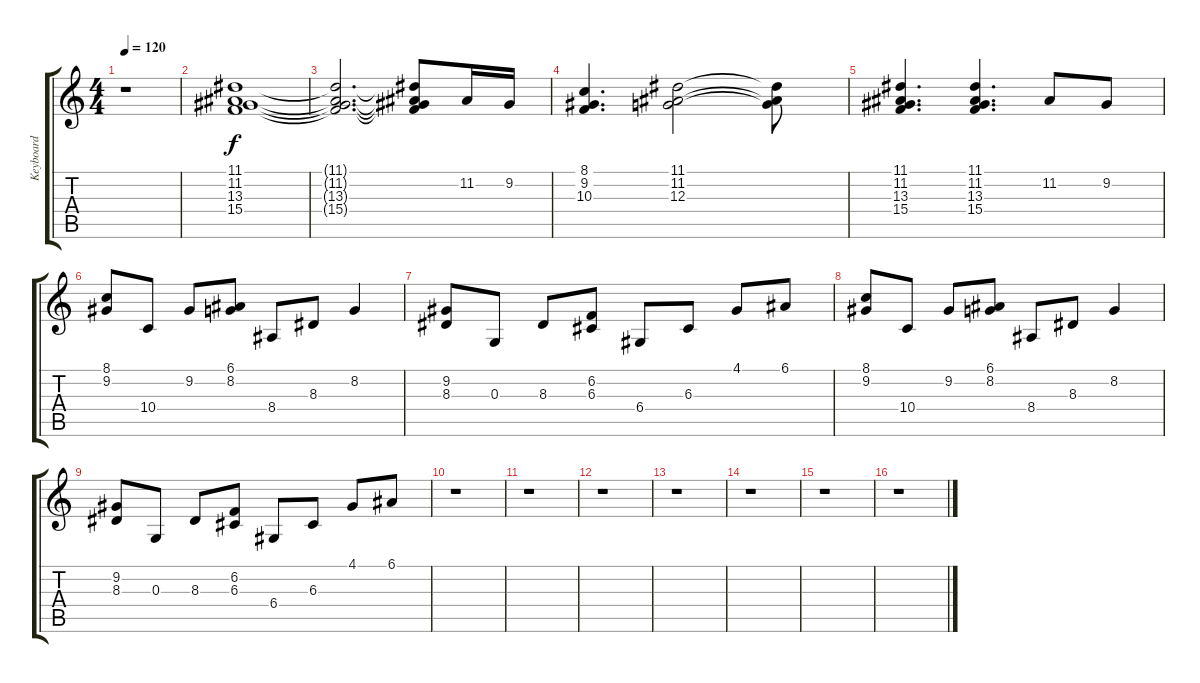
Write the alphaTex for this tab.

\track ("Keyboard" "Keyboard") {instrument electricpiano2}
\staff {score tabs}
\tuning (E4 B3 G3 D3 A2 E2) {hide}
\ts (4 4)
\tempo 120
\clef g2
\ks c
r.1{dy f} |
(11.1 11.2 13.3 15.4).1 |
(11.1{t} 11.2{t} 13.3{t} 15.4{t}).2{d} (11.1{t} 11.2{t} 13.3{t} 15.4{t}).8 11.2.16 9.2.16 |
(8.1 9.2 10.3).4{d} (11.1 11.2 12.3).2 (11.1{t} 11.2{t} 12.3{t}).8 |
(11.1 11.2 13.3 15.4).4{d} (11.1 11.2 13.3 15.4).4{d} 11.2.8 9.2.8 |
(8.1 9.2).8 10.4.8 9.2.8 (6.1 8.2).8 8.4.8 8.3.8 8.2.4 |
(9.2 8.3).8 0.3.8 8.3.8 (6.2 6.3).8 6.4.8 6.3.8 4.1.8 6.1.8 |
(8.1 9.2).8 10.4.8 9.2.8 (6.1 8.2).8 8.4.8 8.3.8 8.2.4 |
(9.2 8.3).8 0.3.8 8.3.8 (6.2 6.3).8 6.4.8 6.3.8 4.1.8 6.1.8 |
r.1 |
r.1 |
r.1 |
r.1 |
r.1 |
r.1 |
r.1
